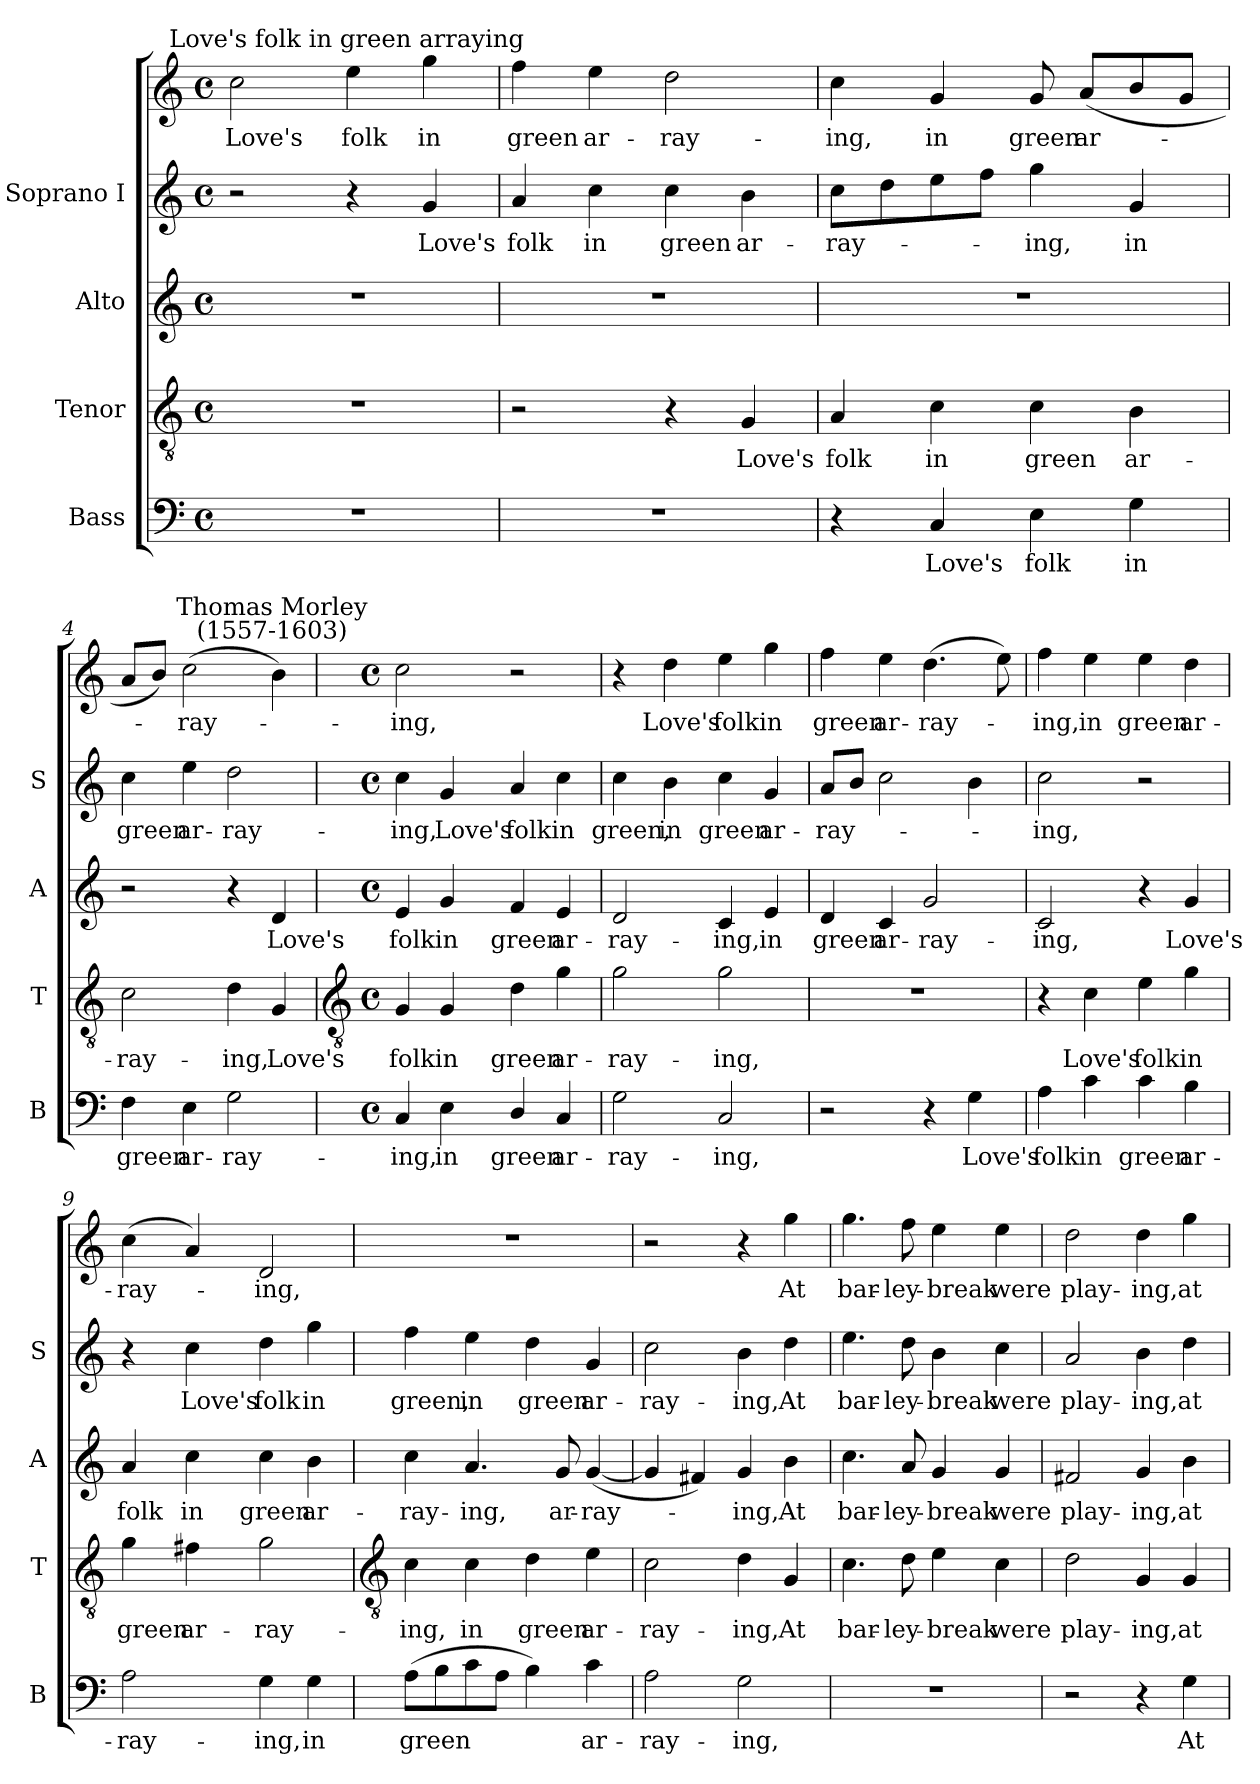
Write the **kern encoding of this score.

**kern	**text	**kern	**text	**kern	**text	**kern	**text	**kern	**text
*part4	*part4	*part3	*part3	*part2	*part2	*part1	*part1	*part1	*part1
*staff5	*staff5	*staff4	*staff4	*staff3	*staff3	*staff2	*staff2	*staff1	*staff1
*I"Bass	*	*I"Tenor	*	*I"Alto	*	*I"Soprano I	*	*	*
*I'B	*	*I'T	*	*I'A	*	*I'S	*	*	*
*clefF4	*	*clefGv2	*	*clefG2	*	*clefG2	*	*clefG2	*
*k[]	*	*k[]	*	*k[]	*	*k[]	*	*k[]	*
*C:	*	*C:	*	*C:	*	*C:	*	*C:	*
*M4/4	*	*M4/4	*	*M4/4	*	*M4/4	*	*M4/4	*
*met(c)	*	*met(c)	*	*met(c)	*	*met(c)	*	*met(c)	*
=1	=1	=1	=1	=1	=1	=1	=1	=1	=1
!	!	!	!	!	!	!	!	!	!LO:LY:b
1r	.	1r	.	1r	.	2r	.	2cc	Love's
!	!	!	!	!	!	!	!	!LO:TX:a:cj:t=Love's folk in green arraying	!
!	!	!	!	!	!	!	!	!	!LO:LY:b
.	.	.	.	.	.	4r	.	4ee	folk
!	!	!	!	!	!	!	!LO:LY:b	!	!LO:LY:b
.	.	.	.	.	.	4g	Love's	4gg	in
=2	=2	=2	=2	=2	=2	=2	=2	=2	=2
!	!	!	!	!	!	!	!LO:LY:b	!	!LO:LY:b
1r	.	2r	.	1r	.	4a	-folk	4ff	green
!	!	!	!	!	!	!	!LO:LY:b	!	!LO:LY:b
.	.	.	.	.	.	4cc	in	4ee	ar-
!	!	!	!	!	!	!	!LO:LY:b	!	!LO:LY:b
.	.	4r	.	.	.	4cc	green	2dd	-ray-
!	!	!	!LO:LY:b	!	!	!	!LO:LY:b	!	!
.	.	4G	Love's	.	.	4b	ar-	.	.
=3	=3	=3	=3	=3	=3	=3	=3	=3	=3
!	!	!	!LO:LY:b	!	!	!	!LO:LY:b	!	!LO:LY:b
4r	.	4A	folk	1r	.	8ccL	ray-	4cc	-ing,
.	.	.	.	.	.	8dd	.	.	.
!	!LO:LY:b	!	!LO:LY:b	!	!	!	!	!	!LO:LY:b
4C	Love's	4c	in	.	.	8ee	.	4g	in
.	.	.	.	.	.	8ffJ	.	.	.
!	!LO:LY:b	!	!LO:LY:b	!	!	!	!LO:LY:b	!	!LO:LY:b
4E	folk	4c	green	.	.	4gg	ing,	8g	green
!	!	!	!	!	!	!	!	!	!LO:LY:b
.	.	.	.	.	.	.	.	(<8aL	ar-
!	!LO:LY:b	!	!LO:LY:b	!	!	!	!LO:LY:b	!	!
4G	in	4B	ar-	.	.	4g	in	8b	.
.	.	.	.	.	.	.	.	8gJ	.
=4	=4	=4	=4	=4	=4	=4	=4	=4	=4
!	!LO:LY:b	!	!LO:LY:b	!	!	!	!LO:LY:b	!	!
4F	green	2c	-ray-	2r	.	4cc	green	8aL	.
.	.	.	.	.	.	.	.	8bJ)	.
!	!LO:LY:b	!	!	!	!	!	!LO:LY:b	!	!LO:LY:b
4E	ar-	.	.	.	.	4ee	ar-	(>2cc	ray-
!	!LO:LY:b	!	!LO:LY:b	!	!	!	!LO:LY:b	!	!
2G	-ray-	4d	-ing,	4r	.	2dd	-ray-	.	.
!	!	!	!	!	!	!	!	!LO:TX:a:cj:t=Thomas Morley\n(1557-1603)	!
!	!	!	!LO:LY:b	!	!LO:LY:b	!	!	!	!
.	.	4G	Love's	4d	Love's	.	.	4b)	.
!!LO:LB:g=z
=5	=5	=5	=5	=5	=5	=5	=5	=5	=5
*	*	*clefGv2	*	*	*	*	*	*	*
*M4/4	*	*M4/4	*	*M4/4	*	*M4/4	*	*M4/4	*
*met(c)	*	*met(c)	*	*met(c)	*	*met(c)	*	*met(c)	*
!	!LO:LY:b	!	!LO:LY:b	!	!LO:LY:b	!	!LO:LY:b	!	!LO:LY:b
4C	-ing,	4G	folk	4e	folk	4cc	ing,	2cc	-ing,
!	!LO:LY:b	!	!LO:LY:b	!	!LO:LY:b	!	!LO:LY:b	!	!
4E	in	4G	in	4g	in	4g	Love's	.	.
!	!LO:LY:b	!	!LO:LY:b	!	!LO:LY:b	!	!LO:LY:b	!	!
4D/	green	4d	green	4f	green	4a	folk	2r	.
!	!LO:LY:b	!	!LO:LY:b	!	!LO:LY:b	!	!LO:LY:b	!	!
4C	ar-	4g	ar-	4e	ar-	4cc	in	.	.
=6	=6	=6	=6	=6	=6	=6	=6	=6	=6
!	!LO:LY:b	!	!LO:LY:b	!	!LO:LY:b	!	!LO:LY:b	!	!
2G	-ray-	2g	-ray-	2d	-ray-	4cc	green,	4r	.
!	!	!	!	!	!	!	!LO:LY:b	!	!LO:LY:b
.	.	.	.	.	.	4b	in	4dd	Love's
!	!LO:LY:b	!	!LO:LY:b	!	!LO:LY:b	!	!LO:LY:b	!	!LO:LY:b
2C	-ing,	2g	-ing,	4c	-ing,	4cc	green	4ee	folk
!	!	!	!	!	!LO:LY:b	!	!LO:LY:b	!	!LO:LY:b
.	.	.	.	4e	in	4g	ar-	4gg	in
=7	=7	=7	=7	=7	=7	=7	=7	=7	=7
!	!	!	!	!	!LO:LY:b	!	!LO:LY:b	!	!LO:LY:b
2r	.	1r	.	4d	green	8aL	ray-	4ff	-green
.	.	.	.	.	.	8bJ	.	.	.
!	!	!	!	!	!LO:LY:b	!	!	!	!LO:LY:b
.	.	.	.	4c	ar-	2cc	.	4ee	ar-
!	!	!	!	!	!LO:LY:b	!	!	!	!LO:LY:b
4r	.	.	.	2g	-ray-	.	.	(>4.dd	-ray-
!	!LO:LY:b	!	!	!	!	!	!	!	!
4G	Love's	.	.	.	.	4b	.	.	.
.	.	.	.	.	.	.	.	8ee)	.
=8	=8	=8	=8	=8	=8	=8	=8	=8	=8
!	!LO:LY:b	!	!	!	!LO:LY:b	!	!LO:LY:b	!	!LO:LY:b
4A	folk	4r	.	2c	-ing,	2cc	-ing,	4ff	ing,
!	!LO:LY:b	!	!LO:LY:b	!	!	!	!	!	!LO:LY:b
4c	in	4c	Love's	.	.	.	.	4ee	in
!	!LO:LY:b	!	!LO:LY:b	!	!	!	!	!	!LO:LY:b
4c	green	4e	folk	4r	.	2r	.	4ee	green
!	!LO:LY:b	!	!LO:LY:b	!	!LO:LY:b	!	!	!	!LO:LY:b
4B	ar-	4g	in	4g	Love's	.	.	4dd	ar-
=9	=9	=9	=9	=9	=9	=9	=9	=9	=9
!	!LO:LY:b	!	!LO:LY:b	!	!LO:LY:b	!	!	!	!LO:LY:b
2A	-ray-	4g	green	4a	folk	4r	.	(<4cc	ray-
!	!	!	!LO:LY:b	!	!LO:LY:b	!	!LO:LY:b	!	!
.	.	4f#X	ar-	4cc	in	4cc	Love's	4a)	.
!	!LO:LY:b	!	!LO:LY:b	!	!LO:LY:b	!	!LO:LY:b	!	!LO:LY:b
4G	-ing,	2g	-ray-	4cc	green	4dd	folk	2d	ing,
!	!LO:LY:b	!	!	!	!LO:LY:b	!	!LO:LY:b	!	!
4G	in	.	.	4b	ar-	4gg	in	.	.
!!LO:LB:g=z
=10	=10	=10	=10	=10	=10	=10	=10	=10	=10
*	*	*clefGv2	*	*	*	*	*	*	*
!	!LO:LY:b	!	!LO:LY:b	!	!LO:LY:b	!	!LO:LY:b	!	!
(>8AL	green	4c	-ing,	4cc	-ray-	4ff	green,	1r	.
8B	.	.	.	.	.	.	.	.	.
!	!	!	!LO:LY:b	!	!LO:LY:b	!	!LO:LY:b	!	!
8c	.	4c	in	4.a	-ing,	4ee	in	.	.
8AJ	.	.	.	.	.	.	.	.	.
!	!	!	!LO:LY:b	!	!	!	!LO:LY:b	!	!
4B)	.	4d	green	.	.	4dd	green	.	.
!	!	!	!	!	!LO:LY:b	!	!	!	!
.	.	.	.	8g	ar-	.	.	.	.
!	!LO:LY:b	!	!LO:LY:b	!	!LO:LY:b	!	!LO:LY:b	!	!
4c	ar-	4e	ar-	(<[4g	-ray-	4g	ar-	.	.
=11	=11	=11	=11	=11	=11	=11	=11	=11	=11
!	!LO:LY:b	!	!LO:LY:b	!	!	!	!LO:LY:b	!	!
2A	-ray-	2c	-ray-	4g]	.	2cc	ray-	2r	.
.	.	.	.	4f#X)	.	.	.	.	.
!	!LO:LY:b	!	!LO:LY:b	!	!LO:LY:b	!	!LO:LY:b	!	!
2G	-ing,	4d	-ing,	4g	ing,	4b	-ing,	4r	.
!	!	!	!LO:LY:b	!	!LO:LY:b	!	!LO:LY:b	!	!LO:LY:b
.	.	4G	At	4b	At	4dd	At	4gg	-At
=12	=12	=12	=12	=12	=12	=12	=12	=12	=12
!	!	!	!LO:LY:b	!	!LO:LY:b	!	!LO:LY:b	!	!LO:LY:b
1r	.	4.c	bar-	4.cc	bar-	4.ee	bar-	4.gg	bar-
!	!	!	!LO:LY:b	!	!LO:LY:b	!	!LO:LY:b	!	!LO:LY:b
.	.	8d	-ley-	8a	-ley-	8dd	-ley-	8ff	-ley-
!	!	!	!LO:LY:b	!	!LO:LY:b	!	!LO:LY:b	!	!LO:LY:b
.	.	4e	-break	4g	-break	4b	-break	4ee	-break
!	!	!	!LO:LY:b	!	!LO:LY:b	!	!LO:LY:b	!	!LO:LY:b
.	.	4c	were	4g	were	4cc	were	4ee	were
=13	=13	=13	=13	=13	=13	=13	=13	=13	=13
!	!	!	!LO:LY:b	!	!LO:LY:b	!	!LO:LY:b	!	!LO:LY:b
2r	.	2d	play-	2f#X	play-	2a	play-	2dd	play-
!	!	!	!LO:LY:b	!	!LO:LY:b	!	!LO:LY:b	!	!LO:LY:b
4r	.	4G	-ing,	4g	-ing,	4b	-ing,	4dd	-ing,
!	!LO:LY:b	!	!LO:LY:b	!	!LO:LY:b	!	!LO:LY:b	!	!LO:LY:b
4G	At	4G	at	4b	at	4dd	at	4gg	at
=	=	=	=	=	=	=	=	=	=
*-	*-	*-	*-	*-	*-	*-	*-	*-	*-
